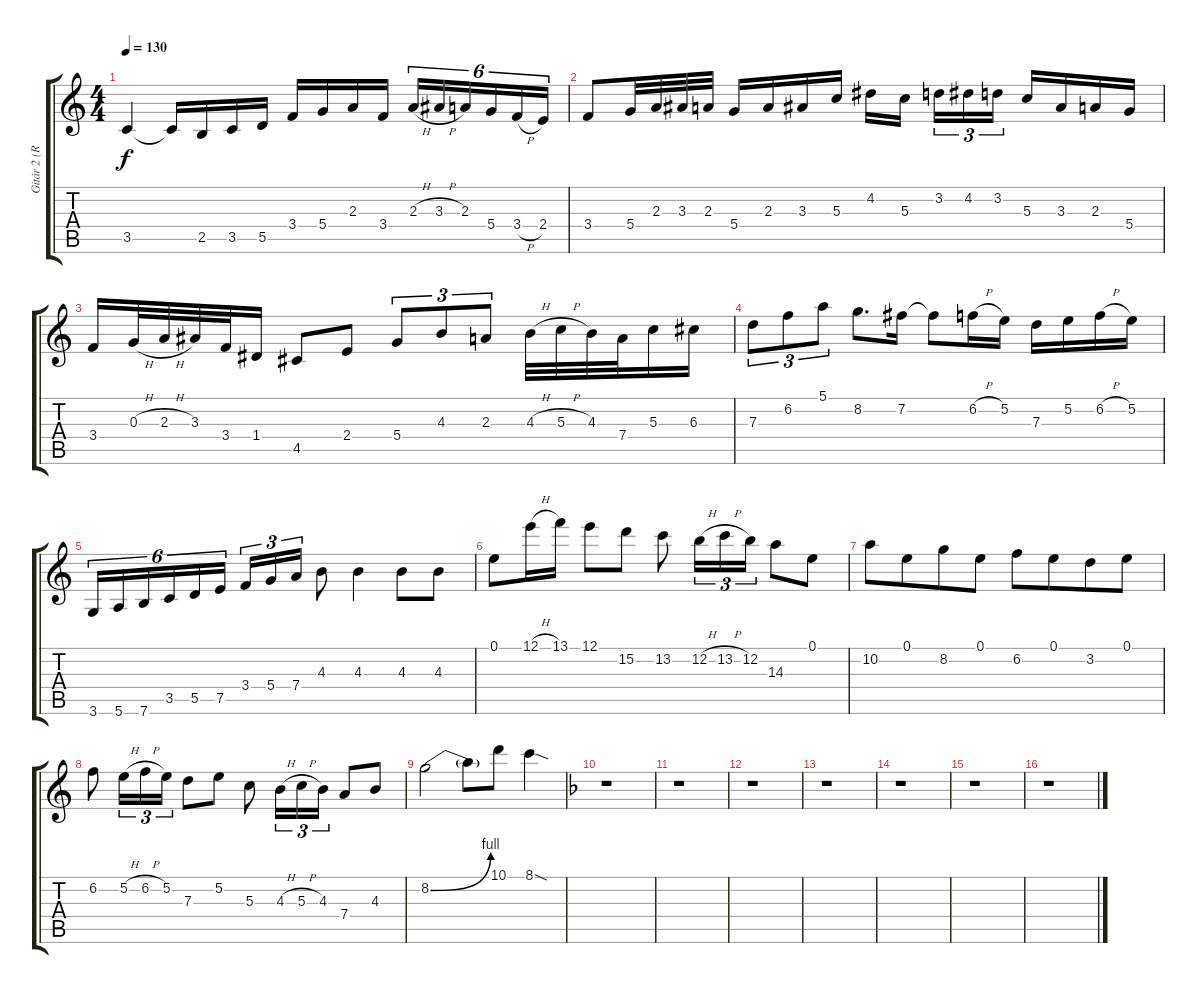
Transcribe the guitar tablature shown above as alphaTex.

\track ("Gitár 2 (Ritchie Blackmore)" "Gitár 2 (R") {instrument distortionguitar}
\staff {score tabs}
\tuning (E4 B3 G3 D3 A2 E2) {hide}
\ts (4 4)
\tempo 130
\clef g2
\ks c
3.5.4{dy f} 3.5{t}.16 2.5.16 3.5.16 5.5.16 3.4.16 5.4.16 2.3.16 3.4.16 2.3{h}.16{tu (6 4)} 3.3{h}.16{tu (6 4)} 2.3.16{tu (6 4)} 5.4.16{tu (6 4)} 3.4{h}.16{tu (6 4)} 2.4.16{tu (6 4)} |
3.4.8 5.4.32 2.3.32 3.3.32 2.3.32 5.4.16 2.3.16 3.3.16 5.3.16 4.2.16 5.3.16{beam splitsecondary} 3.2.16{tu (3 2)} 4.2.16{tu (3 2)} 3.2.16{tu (3 2)} 5.3.16 3.3.16 2.3.16 5.4.16 |
3.4.16 0.3{h}.32 2.3{h}.32 3.3.32 3.4.32 1.4.16 4.5.8 2.4.8 5.4.8{tu (3 2)} 4.3.8{tu (3 2)} 2.3.8{tu (3 2)} 4.3{h}.32 5.3{h}.32 4.3.32 7.4.32 5.3.16 6.3.16 |
7.3.8{tu (3 2)} 6.2.8{tu (3 2)} 5.1.8{tu (3 2)} 8.2.8{d} 7.2.16 7.2{t}.8 6.2{h}.16 5.2.16 7.3.16 5.2.16 6.2{h}.16 5.2.16 |
3.6.16{tu (6 4)} 5.6.16{tu (6 4)} 7.6.16{tu (6 4)} 3.5.16{tu (6 4)} 5.5.16{tu (6 4)} 7.5.16{tu (6 4)} 3.4.16{tu (3 2)} 5.4.16{tu (3 2)} 7.4.16{tu (3 2)} 4.3.8 4.3.4 4.3.8 4.3.8 |
0.1.8 12.1{h}.16 13.1.16 12.1.8 15.2.8 13.2.8 12.2{h}.16{tu (3 2)} 13.2{h}.16{tu (3 2)} 12.2.16{tu (3 2)} 14.3.8 0.1.8 |
10.2.8 0.1.8{beam merge} 8.2.8 0.1.8 6.2.8 0.1.8{beam merge} 3.2.8 0.1.8 |
6.2.8 5.2{h}.16{tu (3 2)} 6.2{h}.16{tu (3 2)} 5.2.16{tu (3 2)} 7.3.8 5.2.8 5.3.8 4.3{h}.16{tu (3 2)} 5.3{h}.16{tu (3 2)} 4.3.16{tu (3 2)} 7.4.8 4.3.8 |
8.2{be (bend 0 0 60 4)}.2 8.2{t}.8 10.1.8 8.1{sod}.4 |
\ks f
r.1 |
r.1 |
r.1 |
r.1 |
r.1 |
r.1 |
r.1
